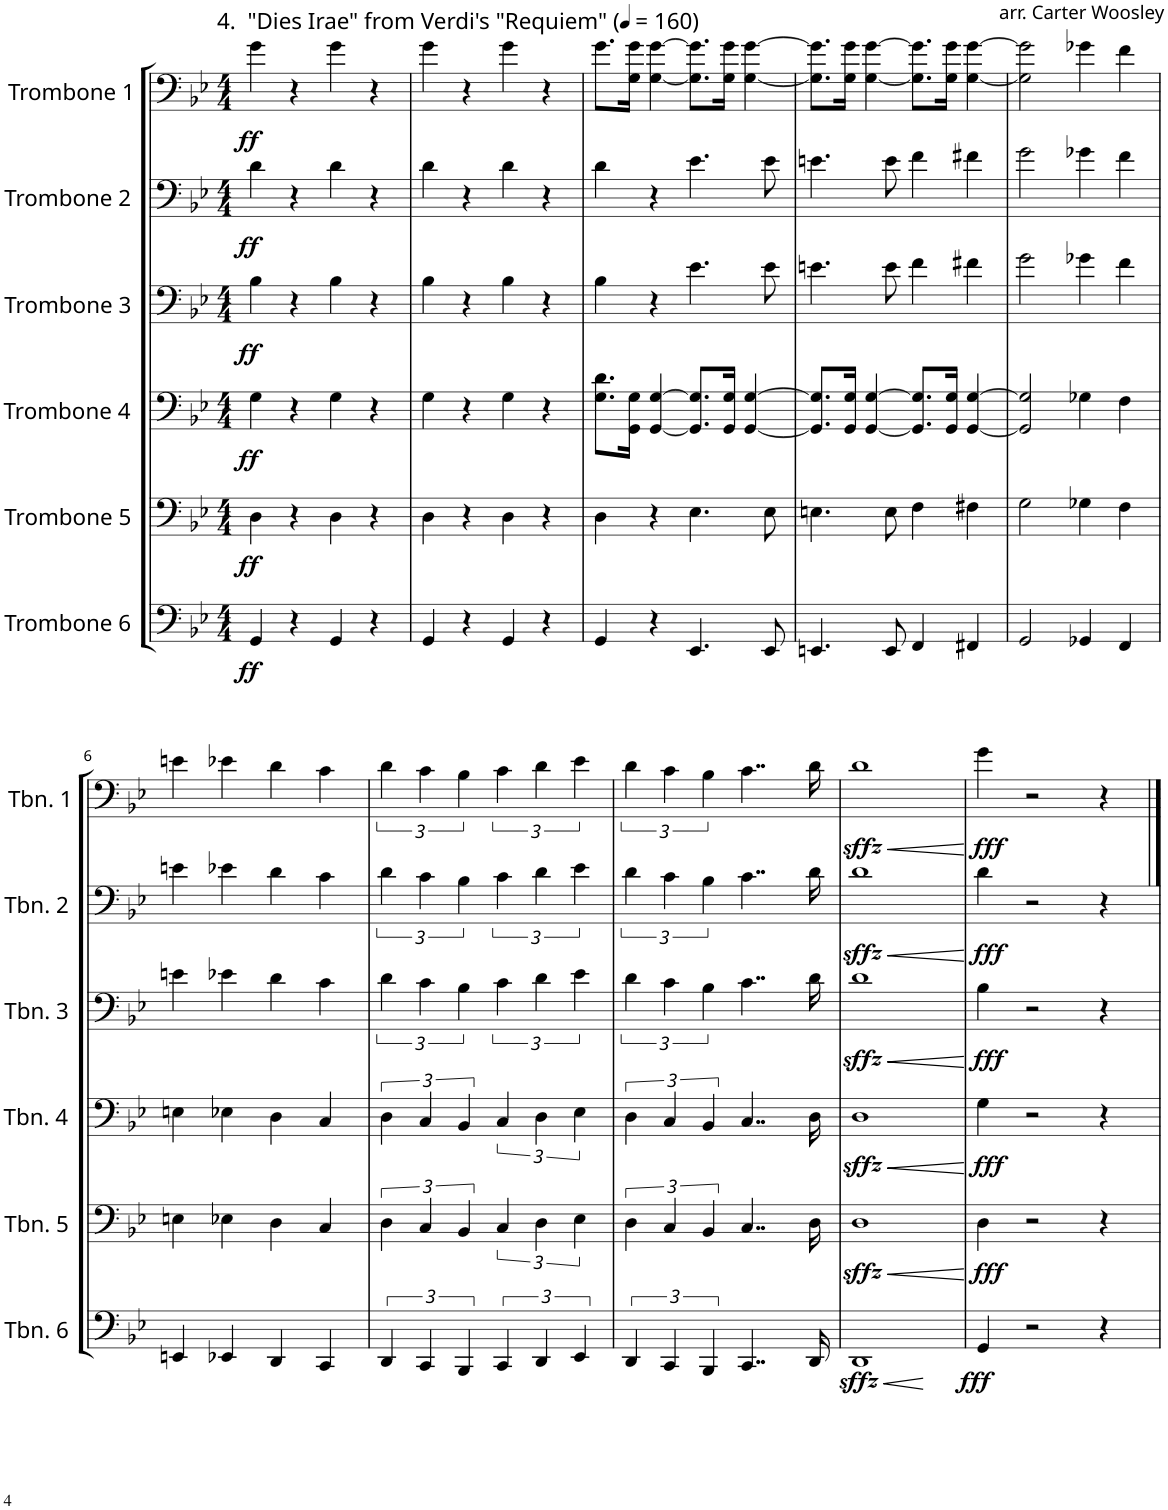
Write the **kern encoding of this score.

**kern	**dynam	**kern	**dynam	**kern	**dynam	**kern	**dynam	**kern	**dynam	**kern	**dynam
*part6	*part6	*part5	*part5	*part4	*part4	*part3	*part3	*part2	*part2	*part1	*part1
*staff6	*staff6	*staff5	*staff5	*staff4	*staff4	*staff3	*staff3	*staff2	*staff2	*staff1	*staff1
*I"Trombone 6	*	*I"Trombone 5	*	*I"Trombone 4	*	*I"Trombone 3	*	*I"Trombone 2	*	*I"Trombone 1	*
*I'Tbn. 6	*	*I'Tbn. 5	*	*I'Tbn. 4	*	*I'Tbn. 3	*	*I'Tbn. 2	*	*I'Tbn. 1	*
!!LO:PB:g=z
*clefF4	*	*clefF4	*	*clefF4	*	*clefF4	*	*clefF4	*	*clefF4	*
*k[b-e-]	*	*k[b-e-]	*	*k[b-e-]	*	*k[b-e-]	*	*k[b-e-]	*	*k[b-e-]	*
*M4/4	*	*M4/4	*	*M4/4	*	*M4/4	*	*M4/4	*	*M4/4	*
*MM160	*	*MM160	*	*MM160	*	*MM160	*	*MM160	*	*MM160	*
=1	=1	=1	=1	=1	=1	=1	=1	=1	=1	=1	=1
!	!	!	!	!	!	!	!	!	!	!LO:TX:a:t=4.  "Dies Irae" from Verdi's "Requiem"	!
!	!LO:DY:b	!	!LO:DY:b	!	!LO:DY:b	!	!LO:DY:b	!	!LO:DY:b	!	!LO:DY:b
4GG/	ff	4D\	ff	4G\	ff	4B-\	ff	4d\	ff	4g\	ff
4r	.	4r	.	4r	.	4r	.	4r	.	4r	.
4GG/	.	4D\	.	4G\	.	4B-\	.	4d\	.	4g\	.
4r	.	4r	.	4r	.	4r	.	4r	.	4r	.
=2	=2	=2	=2	=2	=2	=2	=2	=2	=2	=2	=2
4GG/	.	4D\	.	4G\	.	4B-\	.	4d\	.	4g\	.
4r	.	4r	.	4r	.	4r	.	4r	.	4r	.
4GG/	.	4D\	.	4G\	.	4B-\	.	4d\	.	4g\	.
4r	.	4r	.	4r	.	4r	.	4r	.	4r	.
=3	=3	=3	=3	=3	=3	=3	=3	=3	=3	=3	=3
4GG/	.	4D\	.	8.G\ 8.d\L	.	4B-\	.	4d\	.	8.g\L	.
.	.	.	.	16GG\ 16G\Jk	.	.	.	.	.	16G\ 16g\Jk	.
4r	.	4r	.	[4GG/ [4G/	.	4r	.	4r	.	[4G\ [4g\	.
4.EE-/	.	4.E-\	.	8.GG/] 8.G/]L	.	4.e-\	.	4.e-\	.	8.G\] 8.g\]L	.
.	.	.	.	16GG/ 16G/Jk	.	.	.	.	.	16G\ 16g\Jk	.
.	.	.	.	[4GG/ [4G/	.	.	.	.	.	[4G\ [4g\	.
8EE-/	.	8E-\	.	.	.	8e-\	.	8e-\	.	.	.
=4	=4	=4	=4	=4	=4	=4	=4	=4	=4	=4	=4
4.EEn/	.	4.En\	.	8.GG/] 8.G/]L	.	4.en\	.	4.en\	.	8.G\] 8.g\]L	.
.	.	.	.	16GG/ 16G/Jk	.	.	.	.	.	16G\ 16g\Jk	.
.	.	.	.	[4GG/ [4G/	.	.	.	.	.	[4G\ [4g\	.
8EE/	.	8E\	.	.	.	8e\	.	8e\	.	.	.
4FF/	.	4F\	.	8.GG/] 8.G/]L	.	4f\	.	4f\	.	8.G\] 8.g\]L	.
.	.	.	.	16GG/ 16G/Jk	.	.	.	.	.	16G\ 16g\Jk	.
4FF#X/	.	4F#X\	.	[4GG/ [4G/	.	4f#X\	.	4f#X\	.	[4G\ [4g\	.
=5	=5	=5	=5	=5	=5	=5	=5	=5	=5	=5	=5
2GG/	.	2G\	.	2GG/] 2G/]	.	2g\	.	2g\	.	2G\] 2g\]	.
!	!	!	!	!	!	!	!	!	!	!LO:TX:a:t=arr. Carter Woosley	!
4GG-X/	.	4G-X\	.	4G-X\	.	4g-X\	.	4g-X\	.	4g-X\	.
4FF/	.	4F\	.	4F\	.	4f\	.	4f\	.	4f\	.
!!LO:LB:g=z
=6	=6	=6	=6	=6	=6	=6	=6	=6	=6	=6	=6
4EEn/	.	4En\	.	4En\	.	4en\	.	4en\	.	4en\	.
4EE-X/	.	4E-X\	.	4E-X\	.	4e-X\	.	4e-X\	.	4e-X\	.
4DD/	.	4D\	.	4D\	.	4d\	.	4d\	.	4d\	.
4CC/	.	4C/	.	4C/	.	4c\	.	4c\	.	4c\	.
=7	=7	=7	=7	=7	=7	=7	=7	=7	=7	=7	=7
6DD/	.	6D\	.	6D\	.	6d\	.	6d\	.	6d\	.
6CC/	.	6C/	.	6C/	.	6c\	.	6c\	.	6c\	.
6BBB-/	.	6BB-/	.	6BB-/	.	6B-\	.	6B-\	.	6B-\	.
6CC/	.	6C/	.	6C/	.	6c\	.	6c\	.	6c\	.
6DD/	.	6D\	.	6D\	.	6d\	.	6d\	.	6d\	.
6EE-/	.	6E-\	.	6E-\	.	6e-\	.	6e-\	.	6e-\	.
=8	=8	=8	=8	=8	=8	=8	=8	=8	=8	=8	=8
6DD/	.	6D\	.	6D\	.	6d\	.	6d\	.	6d\	.
6CC/	.	6C/	.	6C/	.	6c\	.	6c\	.	6c\	.
6BBB-/	.	6BB-/	.	6BB-/	.	6B-\	.	6B-\	.	6B-\	.
4..CC/	.	4..C/	.	4..C/	.	4..c\	.	4..c\	.	4..c\	.
16DD/	.	16D\	.	16D\	.	16d\	.	16d\	.	16d\	.
=9	=9	=9	=9	=9	=9	=9	=9	=9	=9	=9	=9
!	!LO:HP:b	!	!LO:HP:b	!	!LO:HP:b	!	!LO:HP:b	!	!LO:HP:b	!	!LO:HP:b
!	!LO:DY:n=1:b	!	!LO:DY:n=1:b	!	!LO:DY:n=1:b	!	!LO:DY:n=1:b	!	!LO:DY:n=1:b	!	!LO:DY:n=1:b
1DD	< sffz	1D	< sffz	1D	< sffz	1d	< sffz	1d	< sffz	1d	< sffz
.	[	.	[	.	[	.	[	.	[	.	[
=10	=10	=10	=10	=10	=10	=10	=10	=10	=10	=10	=10
!	!LO:DY:b	!	!LO:DY:b	!	!LO:DY:b	!	!LO:DY:b	!	!LO:DY:b	!	!LO:DY:b
4GG/	fff	4D\	fff	4G\	fff	4B-\	fff	4d\	fff	4g\	fff
2r	.	2r	.	2r	.	2r	.	2r	.	2r	.
4r	.	4r	.	4r	.	4r	.	4r	.	4r	.
==	==	==	==	==	==	==	==	==	==	==	==
*-	*-	*-	*-	*-	*-	*-	*-	*-	*-	*-	*-
